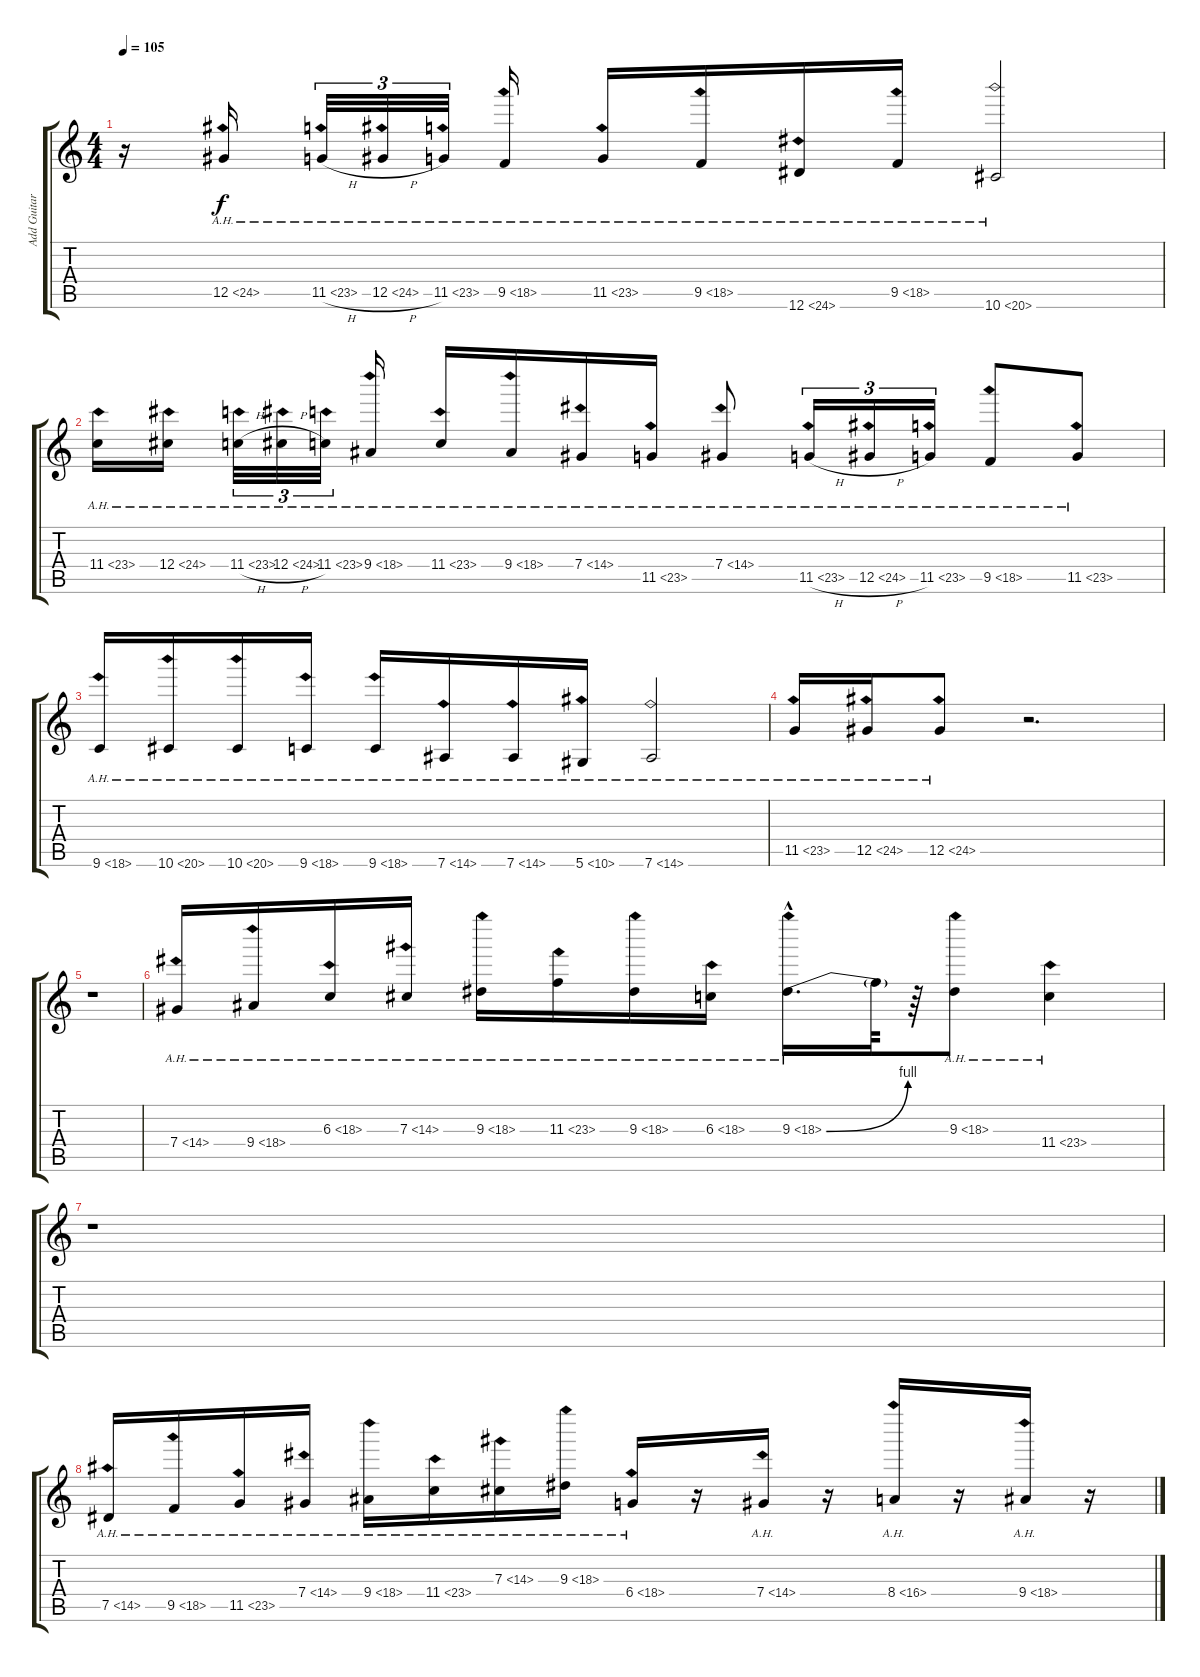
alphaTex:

\track ("Add Guitar 3" "Add Guitar") {instrument distortionguitar}
\staff {score tabs}
\tuning (Eb4 Bb3 Gb3 Db3 Ab2 Eb2) {hide}
\ts (4 4)
\tempo 105
\clef g2
\ks c
r.16{dy f} 12.5{ah 12}.16 11.5{ah 12 h}.32{tu (3 2)} 12.5{ah 12 h}.32{tu (3 2)} 11.5{ah 12}.32{tu (3 2)} 9.5{ah 9}.16 11.5{ah 12}.16 9.5{ah 9}.16 12.6{ah 12}.16 9.5{ah 9}.16 10.6{ah 10}.2 |
11.4{ah 12}.16 12.4{ah 12}.16 11.4{ah 12 h}.32{tu (3 2)} 12.4{ah 12 h}.32{tu (3 2)} 11.4{ah 12}.32{tu (3 2)} 9.4{ah 9}.16 11.4{ah 12}.16 9.4{ah 9}.16 7.4{ah 7}.16 11.5{ah 12}.16 7.4{ah 7}.8 11.5{ah 12 h}.16{tu (3 2)} 12.5{ah 12 h}.16{tu (3 2)} 11.5{ah 12}.16{tu (3 2)} 9.5{ah 9}.8 11.5{ah 12}.8 |
9.6{ah 9}.16 10.6{ah 10}.16 10.6{ah 10}.16 9.6{ah 9}.16 9.6{ah 9}.16 7.6{ah 7}.16 7.6{ah 7}.16 5.6{ah 5}.16 7.6{ah 7}.2 |
11.5{ah 12}.16 12.5{ah 12}.16 12.5{ah 12}.8 r.2{d} |
r.1 |
7.4{ah 7}.16 9.4{ah 9}.16 6.3{ah 12}.16 7.3{ah 7}.16 9.3{ah 9}.16 11.3{ah 12}.16 9.3{ah 9}.16 6.3{ah 12}.16 9.3{be (bend 0 0 60 4) ah 9 hac}.16{d} 9.3{t}.64 r.64 9.3{ah 9}.8 11.4{ah 12}.4 |
r.1 |
7.5{ah 7}.16 9.5{ah 9}.16 11.5{ah 12}.16 7.4{ah 7}.16 9.4{ah 9}.16 11.4{ah 12}.16 7.3{ah 7}.16 9.3{ah 9}.16 6.4{ah 12}.16 r.16 7.4{ah 7}.16 r.16 8.4{ah 8}.16 r.16 9.4{ah 9}.16 r.16
